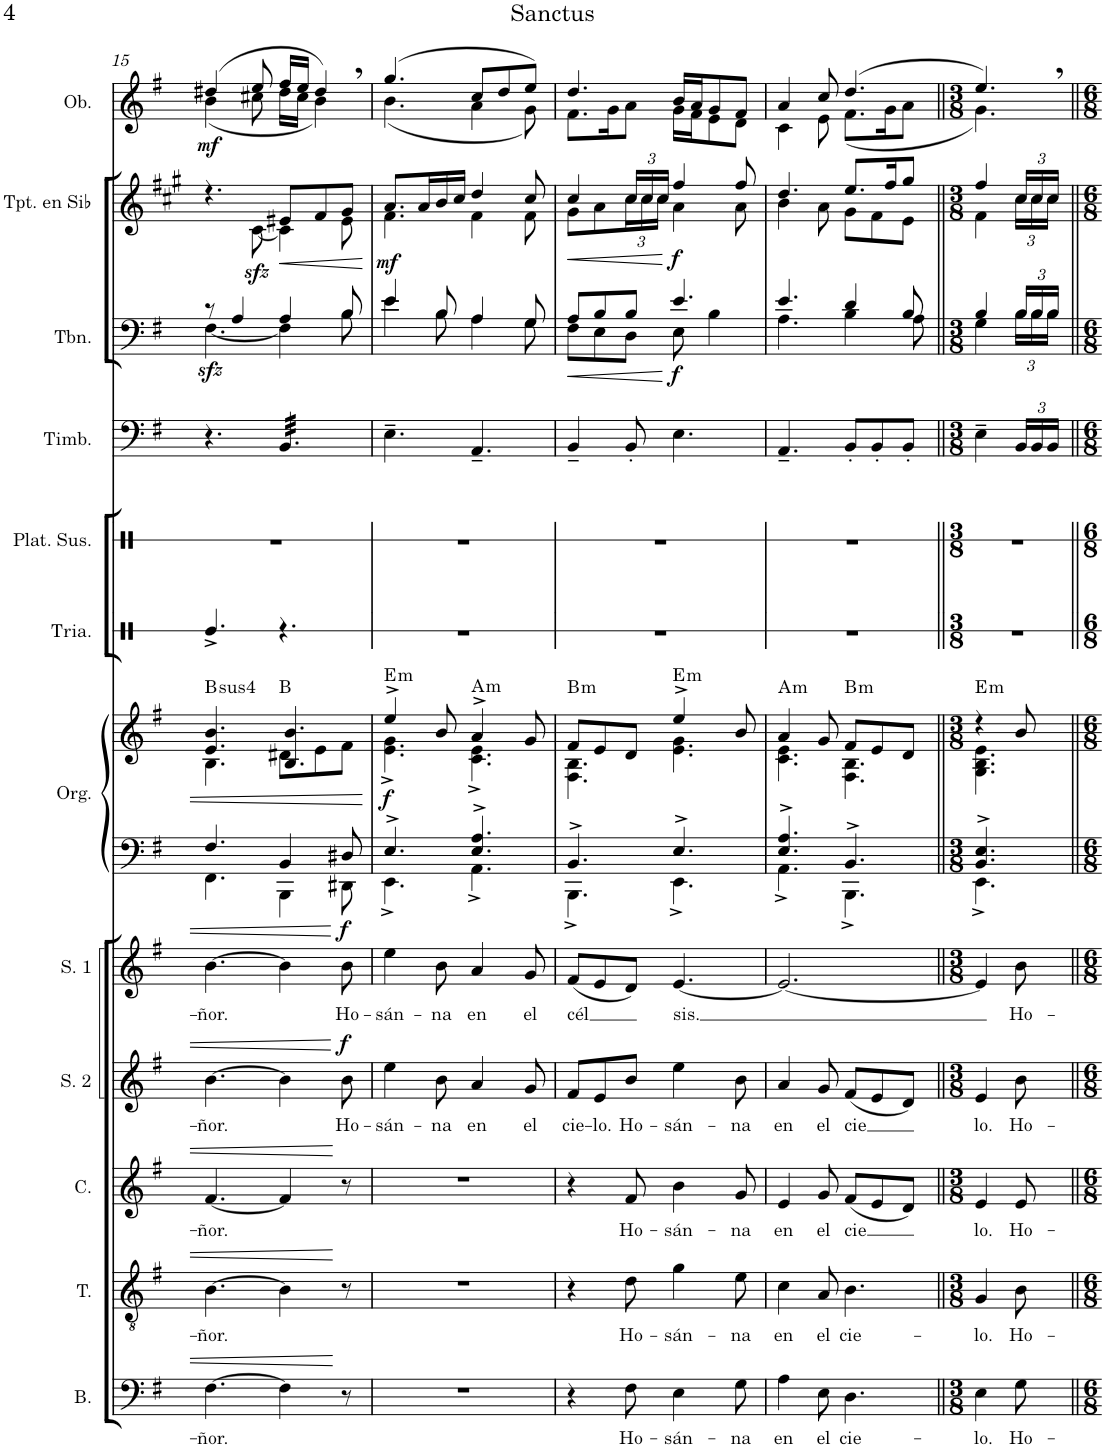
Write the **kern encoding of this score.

**kern	**text	**kern	**text	**kern	**text	**kern	**text	**dynam	**kern	**text	**dynam	**kern	**kern	**dynam	**harte	**kern	**kern	**kern	**kern	**dynam	**kern	**dynam	**kern	**dynam
*part12	*part12	*part11	*part11	*part10	*part10	*part9	*part9	*part9	*part8	*part8	*part8	*part7	*part7	*part7	*part7	*part6	*part5	*part4	*part3	*part3	*part2	*part2	*part1	*part1
*staff13	*staff13	*staff12	*staff12	*staff11	*staff11	*staff10	*staff10	*staff10	*staff9	*staff9	*staff9	*staff8	*staff7	*staff7/8	*	*staff6	*staff5	*staff4	*staff3	*staff3	*staff2	*staff2	*staff1	*staff1
*I"Bajo	*	*I"Tenor	*	*I"Contralto	*	*I"Soprano 2	*	*	*I"Soprano 1	*	*	*I"Órgano	*	*	*	*I"Triángulo	*I"Platillo suspendido	*I"Timbales	*I"Trombón	*	*I"Trompeta en Sib	*	*I"Oboe	*
*I'B.	*	*I'T.	*	*I'C.	*	*I'S. 2	*	*	*I'S. 1	*	*	*	*	*	*	*	*I'Plat. Sus.	*I'Timb.	*I'Tbn.	*	*I'Tpt. en Sib	*	*I'Ob.	*
!!LO:PB:g=z
*clefF4	*	*clefGv2	*	*clefG2	*	*clefG2	*	*	*clefG2	*	*	*clefF4	*clefG2	*	*	*clefX	*clefX	*clefF4	*clefF4	*	*clefG2	*	*clefG2	*
*	*	*	*	*	*	*	*	*	*	*	*	*	*	*	*	*	*	*	*	*	*Trd1c2	*	*	*
*k[f#]	*	*k[f#]	*	*k[f#]	*	*k[f#]	*	*	*k[f#]	*	*	*k[f#]	*k[f#]	*	*	*k[]	*k[]	*k[f#]	*k[f#]	*	*k[f#c#g#]	*	*k[f#]	*
*M6/8	*	*M6/8	*	*M6/8	*	*M6/8	*	*	*M6/8	*	*	*M6/8	*M6/8	*	*	*M6/8	*M6/8	*M6/8	*M6/8	*	*M6/8	*	*M6/8	*
=15	=15	=15	=15	=15	=15	=15	=15	=15	=15	=15	=15	=15	=15	=15	=15	=15	=15	=15	=15	=15	=15	=15	=15	=15
!	!LO:LY:b	!	!LO:LY:b	!	!LO:LY:b	!	!LO:LY:b	!	!	!LO:LY:b	!	!	!	!	!LO:H:kt=4	!	!	!	!	!LO:DY:b	!	!	!	!LO:DY:b
*	*	*	*	*	*	*	*	*	*	*	*	*^	*^	*	*	*	*	*	*^	*	*^	*	*^	*
[4.F#\	-ñor.	[4.B\	-ñor.	[4.f#/	-ñor.	[4.b\	-ñor.	.	[4.b\	-ñor.	.	4.F#/	4.FF#\	4.e/ 4.b/	4.B\	.	B:sus4	4.Re^/	2.r	4.r	8r	[4.F#\	sfz	4.r	4ryy	.	(4dd#X/	(4b\	mf
.	.	.	.	.	.	.	.	.	.	.	.	.	.	.	.	.	.	.	.	.	4A/	.	.	.	.	.	.	.	.
!	!	!	!	!	!	!	!	!	!	!	!	!	!	!	!	!	!	!	!	!	!	!	!	!	!	!LO:DY:b	!	!	!
.	.	.	.	.	.	.	.	.	.	.	.	.	.	.	.	.	.	.	.	.	.	.	.	.	[8c#\	sfz	8ee/	8cc#X\	.
!	!	!	!	!	!	!	!	!	!	!	!	!	!	!	!	!	!	!	!	!	!	!	!	!	!	!LO:HP:b	!	!	!
*	*	*	*	*	*	*	*	*	*	*	*	*	*	*	*	*	*	*	*	*tremolo	*	*	*	*	*	*	*	*	*
4F#\]	.	4B\]	.	4f#/]	.	4b\]	.	.	4b\]	.	.	4BB/	4BBB\	4.B/ 4.b/	8d#X\L	.	B:maj	4.r	.	32BB/LLL	4A/	4F#\]	.	8e#X/L	4c#\]	<	16ff#/LL	16dd#\LL	.
.	.	.	.	.	.	.	.	.	.	.	.	.	.	.	.	.	.	.	.	32BB/	.	.	.	.	.	.	.	.	.
.	.	.	.	.	.	.	.	.	.	.	.	.	.	.	.	.	.	.	.	32BB/	.	.	.	.	.	.	16ee/JJ	16cc#\JJ	.
.	.	.	.	.	.	.	.	.	.	.	.	.	.	.	.	.	.	.	.	32BB/	.	.	.	.	.	.	.	.	.
.	.	.	.	.	.	.	.	.	.	.	.	.	.	.	8e\	.	.	.	.	32BB/	.	.	.	8f#/	.	.	4dd#,/)	4b\)	.
.	.	.	.	.	.	.	.	.	.	.	.	.	.	.	.	.	.	.	.	32BB/	.	.	.	.	.	.	.	.	.
.	.	.	.	.	.	.	.	.	.	.	.	.	.	.	.	.	.	.	.	32BB/	.	.	.	.	.	.	.	.	.
.	.	.	.	.	.	.	.	.	.	.	.	.	.	.	.	.	.	.	.	32BB/	.	.	.	.	.	.	.	.	.
!	!	!	!	!	!	!	!LO:LY:b	!LO:DY:a	!	!LO:LY:b	!LO:DY:a	!	!	!	!	!	!	!	!	!	!	!	!	!	!	!	!	!	!
8r	.	8r	.	8r	.	8b\	Ho-	f	8b\	Ho-	f	8D#X/	8DD#X\	.	8f#\J	.	.	.	.	32BB/	8B/	8B\	.	8g#/J	8e#\	.	.	.	.
.	.	.	.	.	.	.	.	.	.	.	.	.	.	.	.	.	.	.	.	32BB/	.	.	.	.	.	.	.	.	.
.	.	.	.	.	.	.	.	.	.	.	.	.	.	.	.	.	.	.	.	32BB/	.	.	.	.	.	.	.	.	.
.	.	.	.	.	.	.	.	.	.	.	.	.	.	.	.	.	.	.	.	32BB/JJJ	.	.	.	.	.	.	.	.	.
*	*	*	*	*	*	*	*	*	*	*	*	*	*	*	*	*	*	*	*	*Xtremolo	*	*	*	*	*	*	*	*	*
*	*	*	*	*	*	*	*	*	*	*	*	*v	*v	*	*	*	*	*	*	*	*v	*v	*	*v	*v	*	*v	*v	*
*	*	*	*	*	*	*	*	*	*	*	*	*	*v	*v	*	*	*	*	*	*	*	*	*	*	*
.	.	.	.	.	.	.	.	.	.	.	.	.	.	.	.	.	.	.	.	.	.	[	.	.
=16	=16	=16	=16	=16	=16	=16	=16	=16	=16	=16	=16	=16	=16	=16	=16	=16	=16	=16	=16	=16	=16	=16	=16	=16
!	!	!	!	!	!	!	!LO:LY:b	!	!	!LO:LY:b	!	!	!	!LO:DY:b	!LO:H:kt=m	!	!	!	!	!	!	!LO:DY:b	!	!
*	*	*	*	*	*	*	*	*	*	*	*	*^	*^	*	*	*	*	*	*^	*	*^	*	*^	*
2.r	.	2.r	.	2.r	.	4ee\	-sán-	.	4ee\	-sán-	.	4.E^/	4.EE^\	4ee^/	4.e\^ 4.g\^	f	E:min	2.r	2.r	4.E~\	4e/	4e\	.	8.a/L	4.f#\	mf	(4.gg/	(4.b\	.
.	.	.	.	.	.	.	.	.	.	.	.	.	.	.	.	.	.	.	.	.	.	.	.	16a/L	.	.	.	.	.
!	!	!	!	!	!	!	!LO:LY:b	!	!	!LO:LY:b	!	!	!	!	!	!	!	!	!	!	!	!	!	!	!	!	!	!	!
.	.	.	.	.	.	8b\	-na	.	8b\	-na	.	.	.	8b/	.	.	.	.	.	.	8B/	8B\	.	16b/	.	.	.	.	.
.	.	.	.	.	.	.	.	.	.	.	.	.	.	.	.	.	.	.	.	.	.	.	.	16cc#/JJ	.	.	.	.	.
!	!	!	!	!	!	!	!LO:LY:b	!	!	!LO:LY:b	!	!	!	!	!	!	!LO:H:kt=m	!	!	!	!	!	!	!	!	!	!	!	!
.	.	.	.	.	.	4a/	en	.	4a/	en	.	4.E/^ 4.A/^	4.AA^\	4a^/	4.c\^ 4.e\^	.	A:min	.	.	4.AA~/	4A/	4A\	.	4dd/	4f#\	.	8cc/L	4a\	.
.	.	.	.	.	.	.	.	.	.	.	.	.	.	.	.	.	.	.	.	.	.	.	.	.	.	.	8dd/	.	.
!	!	!	!	!	!	!	!LO:LY:b	!	!	!LO:LY:b	!	!	!	!	!	!	!	!	!	!	!	!	!	!	!	!	!	!	!
.	.	.	.	.	.	8g/	el	.	8g/	el	.	.	.	8g/	.	.	.	.	.	.	8G/	8G\	.	8cc#/	8f#\	.	8ee/J)	8g\)	.
=17	=17	=17	=17	=17	=17	=17	=17	=17	=17	=17	=17	=17	=17	=17	=17	=17	=17	=17	=17	=17	=17	=17	=17	=17	=17	=17	=17	=17	=17
!	!	!	!	!	!	!	!LO:LY:b	!	!	!LO:LY:b	!	!	!	!	!	!	!LO:H:kt=m	!	!	!	!	!	!LO:HP:b	!	!	!LO:HP:b	!	!	!
4r	.	4r	.	4r	.	8f#/L	-cie-	.	(8f#/L	-cél	.	4.BB^/	4.BBB^\	8f#/L	4.F#\ 4.B\	.	B:min	2.r	2.r	4BB~/	8A/L	8F#\L	<	4cc#/	8g#\L	<	4.dd/	8.f#\L	.
!	!	!	!	!	!	!	!LO:LY:b	!	!	!	!	!	!	!	!	!	!	!	!	!	!	!	!	!	!	!	!	!	!
.	.	.	.	.	.	8e/	-lo.	.	8e/	.	.	.	.	8e/	.	.	.	.	.	.	8B/	8E\	.	.	8a\	.	.	.	.
.	.	.	.	.	.	.	.	.	.	.	.	.	.	.	.	.	.	.	.	.	.	.	.	.	.	.	.	16g\K	.
!	!LO:LY:b	!	!LO:LY:b	!	!LO:LY:b	!	!LO:LY:b	!	!	!	!	!	!	!	!	!	!	!	!	!	!	!	!	!	!	!	!	!	!
*	*	*	*	*	*	*	*	*	*	*	*	*	*	*	*	*	*	*	*	*	*	*	*	*Xbrackettup	*	*	*	*	*
8F#\	Ho-	8d\	Ho-	8f#/	Ho-	8b/J	Ho-	.	8d/J)	.	.	.	.	8d/J	.	.	.	.	.	8BB'/	8B/J	8D\J	.	24cc#/LL	24cc#\L	.	.	8a\J	.
.	.	.	.	.	.	.	.	.	.	.	.	.	.	.	.	.	.	.	.	.	.	.	.	24cc#/	24cc#\	.	.	.	.
.	.	.	.	.	.	.	.	.	.	.	.	.	.	.	.	.	.	.	.	.	.	.	.	24cc#/JJ	24cc#\JJ	.	.	.	.
!	!LO:LY:b	!	!LO:LY:b	!	!LO:LY:b	!	!LO:LY:b	!	!	!LO:LY:b	!	!	!	!	!	!	!LO:H:kt=m	!	!	!	!	!	!LO:DY:n=1:b	!	!	!LO:DY:n=1:b	!	!	!
4E\	-sán-	4g\	-sán-	4b\	-sán-	4ee\	-sán-	.	[4.e/	sis.	.	4.E^/	4.EE^\	4ee^/	4.e\ 4.g\	.	E:min	.	.	4.E\	4.e/	8E\	[ f	4ff#/	4a\	[ f	16b/LL	16g\LL	.
.	.	.	.	.	.	.	.	.	.	.	.	.	.	.	.	.	.	.	.	.	.	.	.	.	.	.	16a/J	16f#\J	.
.	.	.	.	.	.	.	.	.	.	.	.	.	.	.	.	.	.	.	.	.	.	4B\	.	.	.	.	8g/	8e\	.
!	!LO:LY:b	!	!LO:LY:b	!	!LO:LY:b	!	!LO:LY:b	!	!	!	!	!	!	!	!	!	!	!	!	!	!	!	!	!	!	!	!	!	!
8G\	-na	8e\	-na	8g/	-na	8b\	-na	.	.	.	.	.	.	8b/	.	.	.	.	.	.	.	.	.	8ff#/	8a\	.	8f#/J	8d\J	.
=18	=18	=18	=18	=18	=18	=18	=18	=18	=18	=18	=18	=18	=18	=18	=18	=18	=18	=18	=18	=18	=18	=18	=18	=18	=18	=18	=18	=18	=18
!	!LO:LY:b	!	!LO:LY:b	!	!LO:LY:b	!	!LO:LY:b	!	!	!	!	!	!	!	!	!	!LO:H:kt=m	!	!	!	!	!	!	!	!	!	!	!	!
4A\	en	4c\	en	4e/	en	4a/	en	.	2.e/_	.	.	4.E/^ 4.A/^	4.AA^\	4a/	4.c\ 4.e\	.	A:min	2.r	2.r	4.AA~/	4.e/	4.A\	.	4.dd/	4b\	.	4a/	4c\	.
!	!LO:LY:b	!	!LO:LY:b	!	!LO:LY:b	!	!LO:LY:b	!	!	!	!	!	!	!	!	!	!	!	!	!	!	!	!	!	!	!	!	!	!
8E\	el	8A/	el	8g/	el	8g/	el	.	.	.	.	.	.	8g/	.	.	.	.	.	.	.	.	.	.	8a\	.	8cc/	8e\	.
!	!LO:LY:b	!	!LO:LY:b	!	!LO:LY:b	!	!LO:LY:b	!	!	!	!	!	!	!	!	!	!LO:H:kt=m	!	!	!	!	!	!	!	!	!	!	!	!
4.D\	cie-	4.B\	cie-	(8f#/L	cie	(8f#/L	cie	.	.	.	.	4.BB^/	4.BBB^\	8f#/L	4.F#\ 4.B\	.	B:min	.	.	8BB'/L	4d/	4B\	.	8.ee/L	8g#\L	.	(4.dd/	(8.f#\L	.
.	.	.	.	8e/	.	8e/	.	.	.	.	.	.	.	8e/	.	.	.	.	.	8BB'/	.	.	.	.	8f#\	.	.	.	.
.	.	.	.	.	.	.	.	.	.	.	.	.	.	.	.	.	.	.	.	.	.	.	.	16ff#/K	.	.	.	16g\K	.
.	.	.	.	8d/J)	.	8d/J)	.	.	.	.	.	.	.	8d/J	.	.	.	.	.	8BB'/J	8B/	8A\	.	8gg#/J	8e\J	.	.	8a\J	.
=19||	=19||	=19||	=19||	=19||	=19||	=19||	=19||	=19||	=19||	=19||	=19||	=19||	=19||	=19||	=19||	=19||	=19||	=19||	=19||	=19||	=19||	=19||	=19||	=19||	=19||	=19||	=19||	=19||	=19||
*M3/8	*	*M3/8	*	*M3/8	*	*M3/8	*	*	*M3/8	*	*	*M3/8	*	*M3/8	*	*	*	*M3/8	*M3/8	*M3/8	*M3/8	*	*	*M3/8	*	*	*M3/8	*	*
!	!LO:LY:b	!	!LO:LY:b	!	!LO:LY:b	!	!LO:LY:b	!	!	!	!	!	!	!	!	!	!LO:H:kt=m	!	!	!	!	!	!	!	!	!	!	!	!
4E\	-lo.	4G/	-lo.	4e/	lo.	4e/	lo.	.	4e/]	.	.	4.BB/^ 4.E/^	4.EE^\	4r	4.G\ 4.B\ 4.e\	.	E:min	4.r	4.r	4E~\	4B/	4G\	.	4ff#/	4f#\	.	4.ee,/)	4.g\)	.
!	!LO:LY:b	!	!LO:LY:b	!	!LO:LY:b	!	!LO:LY:b	!	!	!LO:LY:b	!	!	!	!	!	!	!	!	!	!	!	!	!	!	!	!	!	!	!
*	*	*	*	*	*	*	*	*	*	*	*	*	*	*	*	*	*	*	*	*Xbrackettup	*Xbrackettup	*	*	*	*	*	*	*	*
8G\	Ho-	8B\	Ho-	8e/	Ho-	8b\	Ho-	.	8b\	Ho-	.	.	.	8b/	.	.	.	.	.	24BB/LL	24B/LL	24B\LL	.	24cc#/LL	24cc#\LL	.	.	.	.
.	.	.	.	.	.	.	.	.	.	.	.	.	.	.	.	.	.	.	.	24BB/	24B/	24B\	.	24cc#/	24cc#\	.	.	.	.
.	.	.	.	.	.	.	.	.	.	.	.	.	.	.	.	.	.	.	.	24BB/JJ	24B/JJ	24B\JJ	.	24cc#/JJ	24cc#\JJ	.	.	.	.
*	*	*	*	*	*	*	*	*	*	*	*	*v	*v	*	*	*	*	*	*	*	*v	*v	*	*v	*v	*	*v	*v	*
*	*	*	*	*	*	*	*	*	*	*	*	*	*v	*v	*	*	*	*	*	*	*	*	*	*	*
=||	=||	=||	=||	=||	=||	=||	=||	=||	=||	=||	=||	=||	=||	=||	=||	=||	=||	=||	=||	=||	=||	=||	=||	=||
*-	*-	*-	*-	*-	*-	*-	*-	*-	*-	*-	*-	*-	*-	*-	*-	*-	*-	*-	*-	*-	*-	*-	*-	*-
